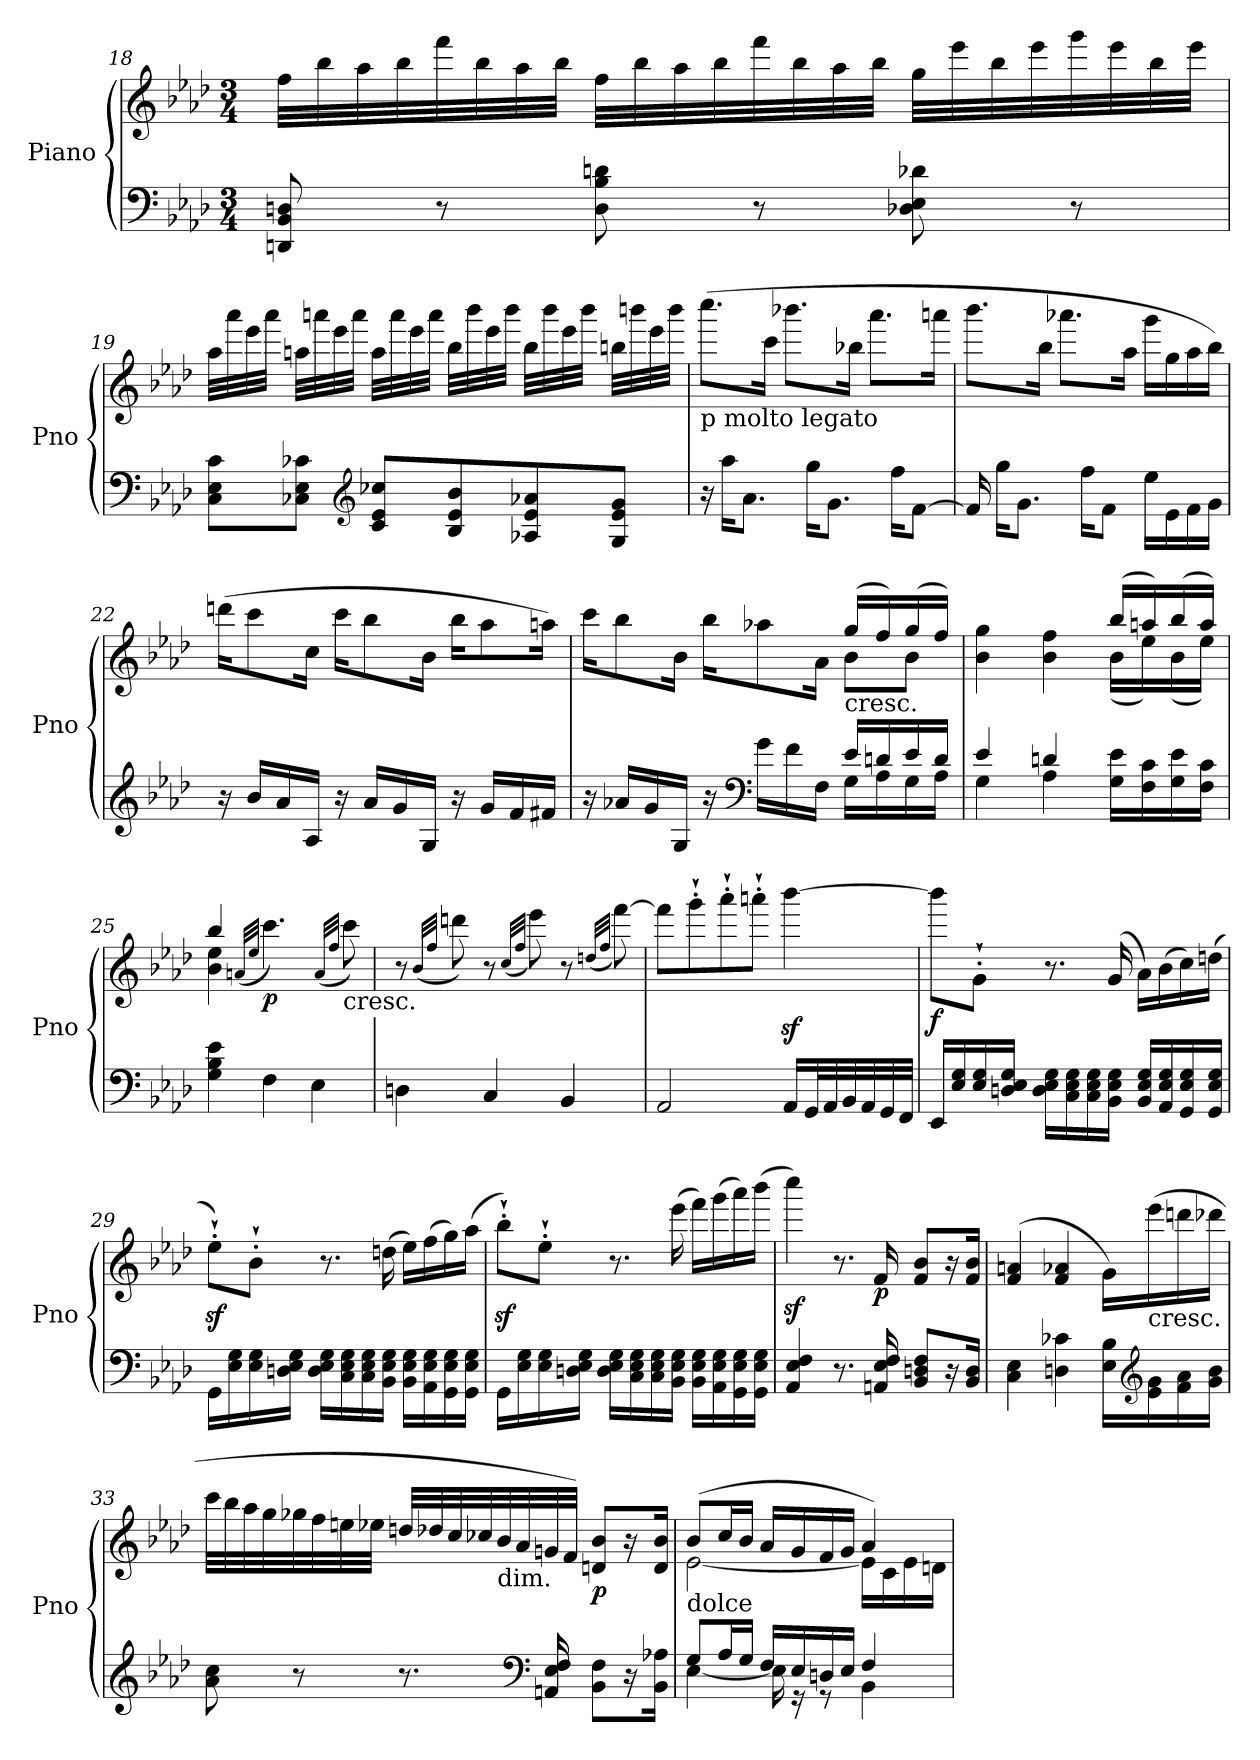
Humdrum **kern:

**kern	**kern	**dynam
*part1	*part1	*part1
*staff2	*staff1	*staff1/2
*I"Piano	*	*
*I'Pno	*	*
*clefF4	*clefG2	*
*k[b-e-a-d-]	*k[b-e-a-d-]	*
*A-:	*A-:	*
*M3/4	*M3/4	*
=18	=18	=18
8DDn/ 8BB-/ 8Dn/	32ff\LLL	.
.	32bb-\	.
.	32aa-\	.
.	32bb-\	.
8r	32fff\	.
.	32bb-\	.
.	32aa-\	.
.	32bb-\JJJ	.
8D\ 8B-\ 8dn\	32ff\LLL	.
.	32bb-\	.
.	32aa-\	.
.	32bb-\	.
8r	32fff\	.
.	32bb-\	.
.	32aa-\	.
.	32bb-\JJJ	.
8D-X\ 8E-\ 8d-X\	32gg\LLL	.
.	32eee-\	.
.	32bb-\	.
.	32eee-\	.
8r	32ggg\	.
.	32eee-\	.
.	32bb-\	.
.	32eee-\JJJ	.
=19	=19	=19
8C\ 8E-\ 8c\L	32aa-\LLL	.
.	32aaa-\	.
.	32eee-\	.
.	32aaa-\JJJ	.
8C-X\ 8E-\ 8c-X\J	32aan\LLL	.
.	32aaan\	.
.	32eee-\	.
.	32aaa\JJJ	.
*clefG2	*	*
8c-/ 8e-/ 8cc-X/L	32aa\LLL	.
.	32aaa\	.
.	32eee-\	.
.	32aaa\JJJ	.
8B-/ 8e-/ 8b-/	32bb-\LLL	.
.	32bbb-\	.
.	32eee-\	.
.	32bbb-\JJJ	.
8A-X/ 8e-/ 8a-X/	32bb-\LLL	.
.	32bbb-\	.
.	32eee-\	.
.	32bbb-\JJJ	.
8G/ 8e-/ 8g/J	32bbn\LLL	.
.	32bbbn\	.
.	32eee-\	.
.	32bbb\JJJ	.
=20	=20	=20
!	!LO:TX:b:t=p molto legato	!
16r	(>8.cccc\L	.
16aa-\KL	.	.
8.a-\J	.	.
.	16ccc\Jk	.
.	8.bbb-X\L	.
16gg\KL	.	.
8.g\J	.	.
.	16bb-X\Jk	.
.	8.aaa-\L	.
16ff\KL	.	.
[8f\J	.	.
.	16aaan\Jk	.
=21	=21	=21
16f/]	8.bbb-\L	.
16gg\KL	.	.
8.g\J	.	.
.	16bb-\Jk	.
.	8.aaa-X\L	.
16ff\KL	.	.
8f\J	.	.
.	16aa-\Jk	.
16ee-\LL	16ggg\LL	.
16e-\	16gg\	.
16f\	16aa-\	.
16g\JJ	16bb-\JJ)	.
=22	=22	=22
16r	(>16dddn\KL	.
16b-/LL	8ccc\	.
16a-/	.	.
16A-/JJ	16cc\Jk	.
16r	16ccc\KL	.
16a-/LL	8bb-\	.
16g/	.	.
16G/JJ	16b-\Jk	.
16r	16bb-\KL	.
16g/LL	8aa-\	.
16f/	.	.
16f#X/JJ	16aan\Jk)	.
=23	=23	=23
*^	*^	*
16r	2ryy	16ccc\KL	2ryy	.
16a-X/LL	.	8bb-\	.	.
16g/	.	.	.	.
16G/JJ	.	16b-\Jk	.	.
16r	.	16bb-\KL	.	.
*clefF4	*	*	*	*
16g\LL	.	8aa-X\	.	.
16f\	.	.	.	.
16F\JJ	.	16a-\Jk	.	.
!	!	!LO:TX:b:t=cresc.	!	!
16e-/LL	16G\LL	(>16gg/LL	8b-\L	.
16dn/	16A-\	16ff/)	.	.
16e-/	16G\	(>16gg/	8b-\J	.
16d/JJ	16A-\JJ	16ff/JJ)	.	.
=24	=24	=24	=24	=24
4e-/	4G\	4b-\ 4gg\	2ryy	.
4dn/	4A-\	4b-\ 4ff\	.	.
16G\ 16e-\LL	4ryy	(>16bb-/LL	(<16b-\LL	.
16F\ 16c\	.	16aan/)	16ee-\)	.
16G\ 16e-\	.	(>16bb-/	(<16b-\	.
16F\ 16c\JJ	.	16aa/JJ)	16ee-\JJ)	.
*v	*v	*	*	*
=25	=25	=25	=25
4G\ 4B-\ 4e-\	4bb-/	4b-\ 4ee-\	.
.	(<32qan/LLL	.	.
.	32qee-/JJJ	.	.
!	!	!	!LO:DY:b
4F\	4.ccc\)	2ryy	p
4E-\	.	.	.
.	(<32qa/LLL	.	.
.	32qff/JJJ	.	.
!	!LO:TX:b:t=cresc.	!	!
.	8ccc\)	.	.
*	*v	*v	*
=26	=26	=26
4Dn\	8r	.
.	(<32qb-/LLL	.
.	32qff/JJJ	.
.	8dddn\)	.
4C/	8r	.
.	(<32qcc/LLL	.
.	32qff/JJJ	.
.	8eee-\)	.
4BB-/	8r	.
.	(<32qddn/LLL	.
.	32qff/JJJ	.
.	[8fff\)	.
=27	=27	=27
*^	*	*
2AA-/	2ryy	8fff\L]	.
.	.	8ggg'`\	.
.	.	8aaa-'`\	.
.	.	8aaan'`\J	.
16AA-/LL	16AA-yy	[4bbb-z<\	.
32GG/L	8.ryy	.	.
32AA-/	.	.	.
32BB-/	.	.	.
32AA-/	.	.	.
32GG/	.	.	.
32FF/JJJ	.	.	.
*v	*v	*	*
=28	=28	=28
!	!	!LO:DY:b
16EE-/LL	8bbb-\L]	f
16E-/ 16G/	.	.
16E-/ 16G/	8g'`\J	.
16Dn/ 16E-/ 16G/JJ	.	.
16D\ 16E-\ 16G\LL	8.r	.
16C\ 16E-\ 16G\	.	.
16C\ 16E-\ 16G\	.	.
16BB-\ 16E-\ 16G\JJ	(>16g/	.
16BB-/ 16E-/ 16G/LL	16a-\LL)	.
16AA-/ 16E-/ 16G/	(>16b-\	.
16GG/ 16E-/ 16G/	16cc\)	.
16GG/ 16E-/ 16G/JJ	(>16ddn\JJ	.
=29	=29	=29
16GG\LL	8ee-z<'`\L)	.
16E-\ 16G\	.	.
16E-\ 16G\	8b-'`\J	.
16Dn\ 16E-\ 16G\JJ	.	.
16D\ 16E-\ 16G\LL	8.r	.
16C\ 16E-\ 16G\	.	.
16C\ 16E-\ 16G\	.	.
16BB-\ 16E-\ 16G\JJ	(>16ddn\	.
16BB-\ 16E-\ 16G\LL	16ee-\LL)	.
16AA-\ 16E-\ 16G\	(>16ff\	.
16GG\ 16E-\ 16G\	16gg\)	.
16GG\ 16E-\ 16G\JJ	(>16aa-\JJ	.
=30	=30	=30
16GG\LL	8bb-z<'`\L)	.
16E-\ 16G\	.	.
16E-\ 16G\	8ee-'`\J	.
16Dn\ 16E-\ 16G\JJ	.	.
16D\ 16E-\ 16G\LL	8.r	.
16C\ 16E-\ 16G\	.	.
16C\ 16E-\ 16G\	.	.
16BB-\ 16E-\ 16G\JJ	(>16eee-\	.
16BB-\ 16E-\ 16G\LL	16fff\LL)	.
16AA-\ 16E-\ 16G\	(>16ggg\	.
16GG\ 16E-\ 16G\	16aaa-\)	.
16GG\ 16E-\ 16G\JJ	(>16bbb-\JJ	.
=31	=31	=31
4AA-/ 4E-/ 4F/	4ccccz<\)	.
8.r	8.r	.
!	!	!LO:DY:b
16AAn/ 16E-/ 16F/	16f/	p
8BB-/ 8Dn/ 8F/L	8f/ 8b-/L	.
16r	16r	.
16BB-/ 16D/Jk	16f/ 16b-/Jk	.
=32	=32	=32
4C\ 4E-\	(>4f/ 4an/	.
4Dn\ 4c-X\	4f/ 4a-X/	.
16E-\ 16B-\LL	16g\LL)	.
*clefG2	*	*
!	!LO:TX:b:t=cresc.	!
16e-\ 16g\	(>16eee-\	.
16f\ 16a-\	16dddn\	.
16g\ 16b-\JJ	16ddd-X\JJ	.
=33	=33	=33
8a-\ 8cc\	32ccc\LLL	.
.	32bb-\	.
.	32aa-\	.
.	32gg\	.
8r	32gg-X\	.
.	32ff\	.
.	32een\	.
.	32ee-X\JJJ	.
8.r	32ddn/LLL	.
.	32dd-X/	.
.	32cc/	.
.	32cc-X/	.
!	!LO:TX:b:t=dim.	!
.	32b-/	.
.	32a-/	.
*clefF4	*	*
16AAn/ 16E-/ 16F/	32gn/	.
.	32f/JJJ)	.
!	!	!LO:DY:b
8BB-\ 8F\L	8dn/ 8b-/L	p
16r	16r	.
16BB-\ 16A-X\Jk	16d/ 16b-/Jk	.
=34	=34	=34
*^	*^	*
!	!	!LO:TX:b:t=dolce	!	!
8G/L	[4E-\	(>8b-/L	[2e-\	.
16A-/L	.	16cc/L	.	.
16G/JJ	.	16b-/JJ	.	.
16F/LL	16E-\]	16a-/LL	.	.
16E-/	16rGG	16g/	.	.
16Dn/	8rGG	16f/	.	.
16E-/JJ	.	16g/JJ	.	.
4F/	4BB-\	4a-/)	16e-\LL]	.
.	.	.	16c\	.
.	.	.	16e-\	.
.	.	.	16dn\JJ	.
*v	*v	*	*	*
*	*v	*v	*
=	=	=
*-	*-	*-
